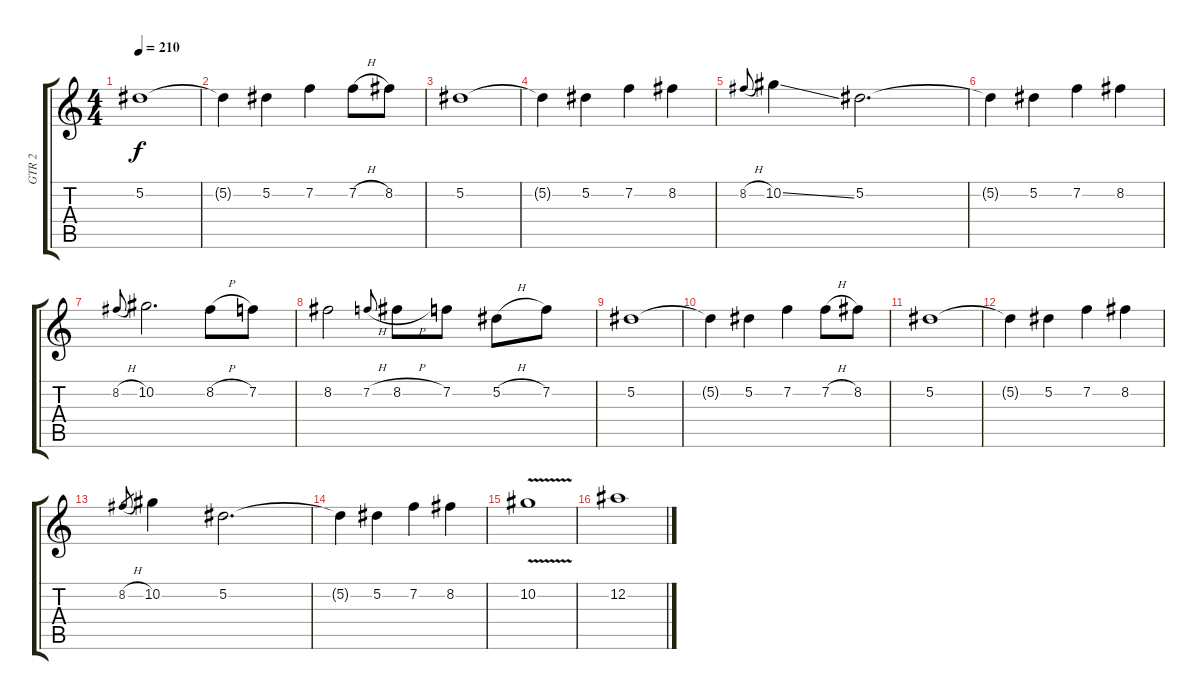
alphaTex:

\track ("GTR 2" "GTR 2") {instrument distortionguitar}
\staff {score tabs}
\tuning (Eb4 Bb3 Gb3 Db3 Ab2 Eb2) {hide}
\ts (4 4)
\tempo 210
\clef g2
\ks c
5.2.1{dy f} |
5.2{t}.4 5.2.4 7.2.4 7.2{h}.8 8.2.8 |
5.2.1 |
5.2{t}.4 5.2.4 7.2.4 8.2.4 |
8.2{h}.8{gr onbeat} 10.2{ss}.4 5.2.2{d} |
5.2{t}.4 5.2.4 7.2.4 8.2.4 |
8.2{h}.8{gr onbeat} 10.2.2{d} 8.2{h}.8 7.2.8 |
8.2.2 7.2{h}.8{gr onbeat} 8.2{h}.8 7.2.8 5.2{h}.8 7.2.8 |
5.2.1 |
5.2{t}.4 5.2.4 7.2.4 7.2{h}.8 8.2.8 |
5.2.1 |
5.2{t}.4 5.2.4 7.2.4 8.2.4 |
8.2{h}.8{gr} 10.2.4 5.2.2{d} |
5.2{t}.4 5.2.4 7.2.4 8.2.4 |
10.2{v}.1 |
12.2.1
